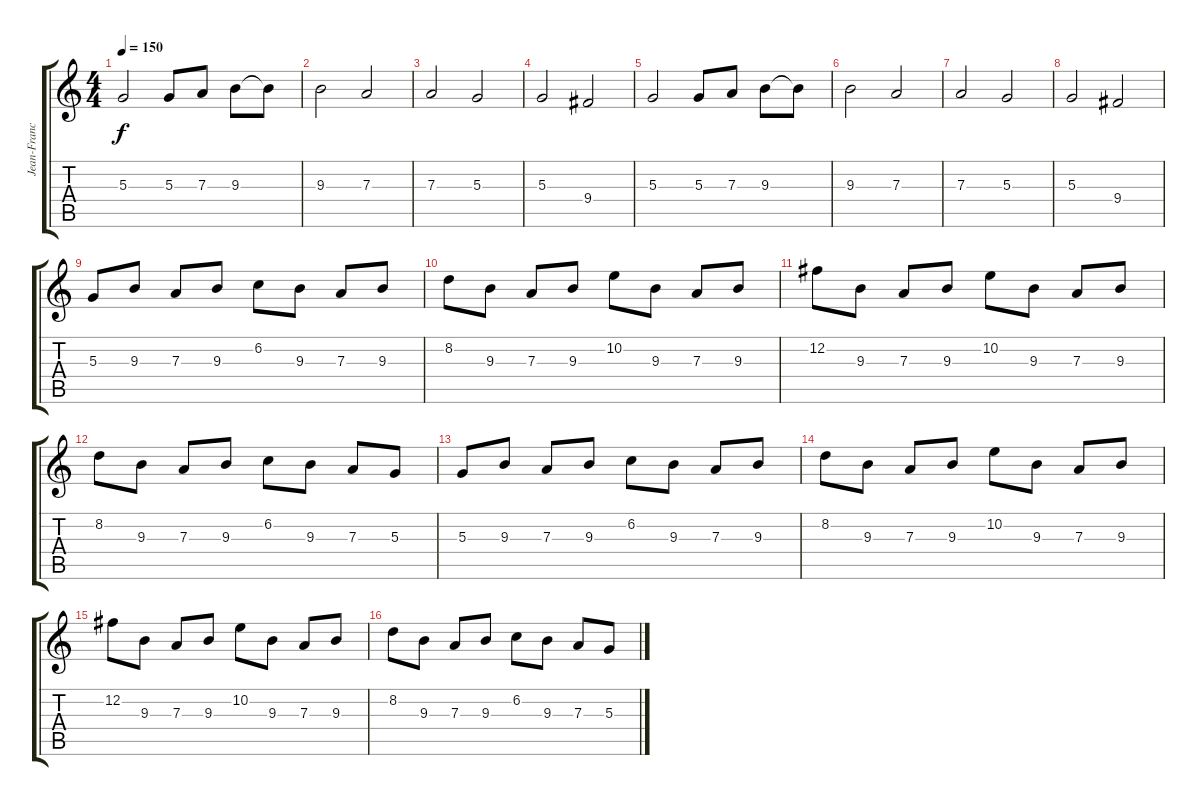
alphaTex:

\track ("Jean-Francois Dagenals (Solo)" "Jean-Franc") {instrument distortionguitar}
\staff {score tabs}
\tuning (B3 Gb3 D3 A2 E2 B1) {hide}
\ts (4 4)
\tempo 150
\clef g2
\ks c
5.3.2{dy f} 5.3.8 7.3.8 9.3.8 9.3{t}.8 |
9.3.2 7.3.2 |
7.3.2 5.3.2 |
5.3.2 9.4.2 |
5.3.2 5.3.8 7.3.8 9.3.8 9.3{t}.8 |
9.3.2 7.3.2 |
7.3.2 5.3.2 |
5.3.2 9.4.2 |
5.3.8 9.3.8 7.3.8 9.3.8 6.2.8 9.3.8 7.3.8 9.3.8 |
8.2.8 9.3.8 7.3.8 9.3.8 10.2.8 9.3.8 7.3.8 9.3.8 |
12.2.8 9.3.8 7.3.8 9.3.8 10.2.8 9.3.8 7.3.8 9.3.8 |
8.2.8 9.3.8 7.3.8 9.3.8 6.2.8 9.3.8 7.3.8 5.3.8 |
5.3.8 9.3.8 7.3.8 9.3.8 6.2.8 9.3.8 7.3.8 9.3.8 |
8.2.8 9.3.8 7.3.8 9.3.8 10.2.8 9.3.8 7.3.8 9.3.8 |
12.2.8 9.3.8 7.3.8 9.3.8 10.2.8 9.3.8 7.3.8 9.3.8 |
8.2.8 9.3.8 7.3.8 9.3.8 6.2.8 9.3.8 7.3.8 5.3.8
